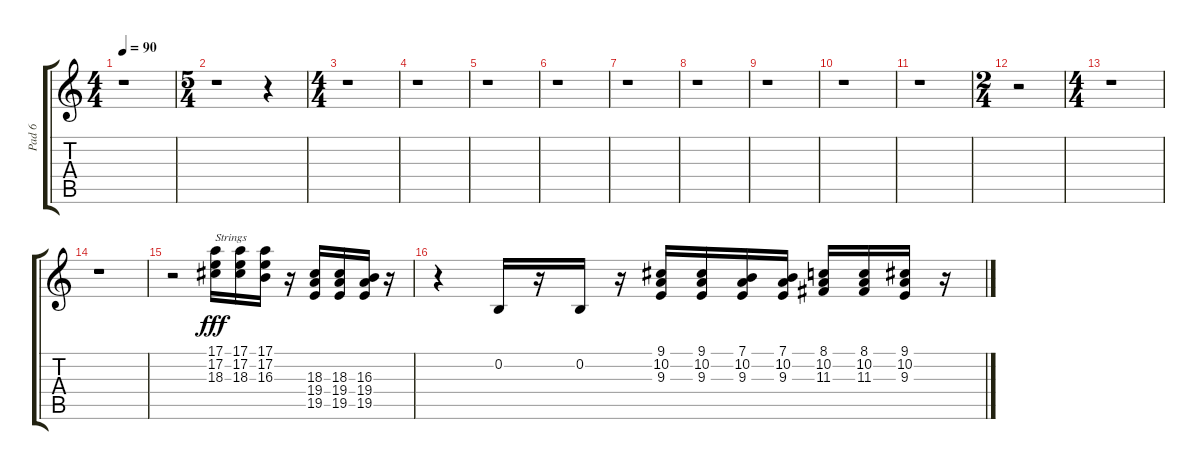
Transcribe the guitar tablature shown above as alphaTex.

\track ("Pad 6" "Pad 6") {instrument fx8scifi}
\staff {score tabs}
\tuning (E4 B3 G3 D3 A2 E2) {hide}
\ts (4 4)
\tempo 90
\clef g2
\ks c
r.1{dy fff} |
\ts (5 4)
r.1 r.4 |
\ts (4 4)
r.1 |
r.1 |
r.1 |
r.1 |
r.1 |
r.1 |
r.1 |
r.1 |
r.1 |
\ts (2 4)
r.2 |
\ts (4 4)
r.1 |
r.1 |
r.2 (17.1 17.2 18.3).16{txt "Strings" volume 16 instrument stringensemble1} (17.1 17.2 18.3).16 (17.1 17.2 16.3).16 r.16 (18.3 19.4 19.5).16 (18.3 19.4 19.5).16 (16.3 19.4 19.5).16 r.16 |
r.4 0.2.16 r.16 0.2.16 r.16 (9.1 10.2 9.3).16 (9.1 10.2 9.3).16 (7.1 10.2 9.3).16 (7.1 10.2 9.3).16 (8.1 10.2 11.3).16 (8.1 10.2 11.3).16 (9.1 10.2 9.3).16 r.16
